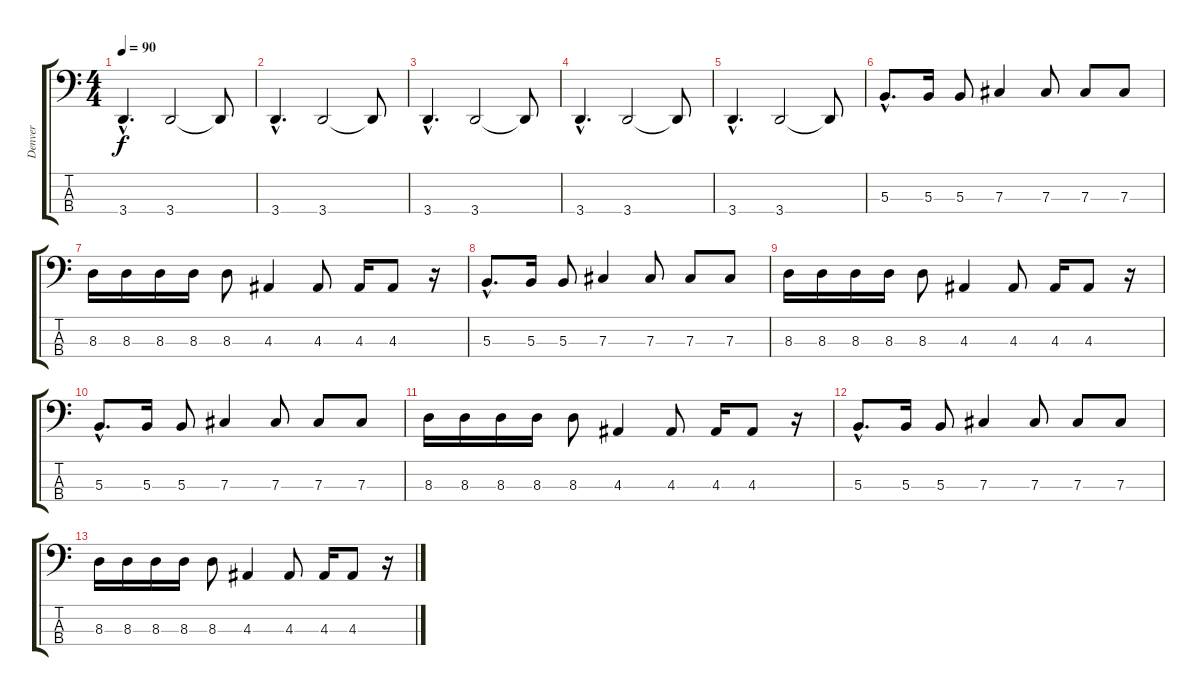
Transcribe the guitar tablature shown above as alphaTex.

\track ("Denver" "Denver") {instrument electricbasspick}
\staff {score tabs}
\tuning (E2 B1 Gb1 B0) {hide}
\ts (4 4)
\tempo 90
\clef f4
\ks c
3.4{hac}.4{d dy f volume 16 instrument electricbasspick} 3.4.2 3.4{t}.8 |
3.4{hac}.4{d volume 16 instrument electricbasspick} 3.4.2 3.4{t}.8 |
3.4{hac}.4{d volume 16 instrument electricbasspick} 3.4.2 3.4{t}.8 |
3.4{hac}.4{d volume 16 instrument electricbasspick} 3.4.2 3.4{t}.8 |
3.4{hac}.4{d volume 16 instrument electricbasspick} 3.4.2 3.4{t}.8 |
5.3{hac}.8{d} 5.3.16 5.3.8 7.3.4 7.3.8 7.3.8 7.3.8 |
8.3.16 8.3.16 8.3.16 8.3.16 8.3.8 4.3.4 4.3.8 4.3.16 4.3.8 r.16 |
5.3{hac}.8{d} 5.3.16 5.3.8 7.3.4 7.3.8 7.3.8 7.3.8 |
8.3.16 8.3.16 8.3.16 8.3.16 8.3.8 4.3.4 4.3.8 4.3.16 4.3.8 r.16 |
5.3{hac}.8{d} 5.3.16 5.3.8 7.3.4 7.3.8 7.3.8 7.3.8 |
8.3.16 8.3.16 8.3.16 8.3.16 8.3.8 4.3.4 4.3.8 4.3.16 4.3.8 r.16 |
5.3{hac}.8{d} 5.3.16 5.3.8 7.3.4 7.3.8 7.3.8 7.3.8 |
8.3.16 8.3.16 8.3.16 8.3.16 8.3.8 4.3.4 4.3.8 4.3.16 4.3.8 r.16
